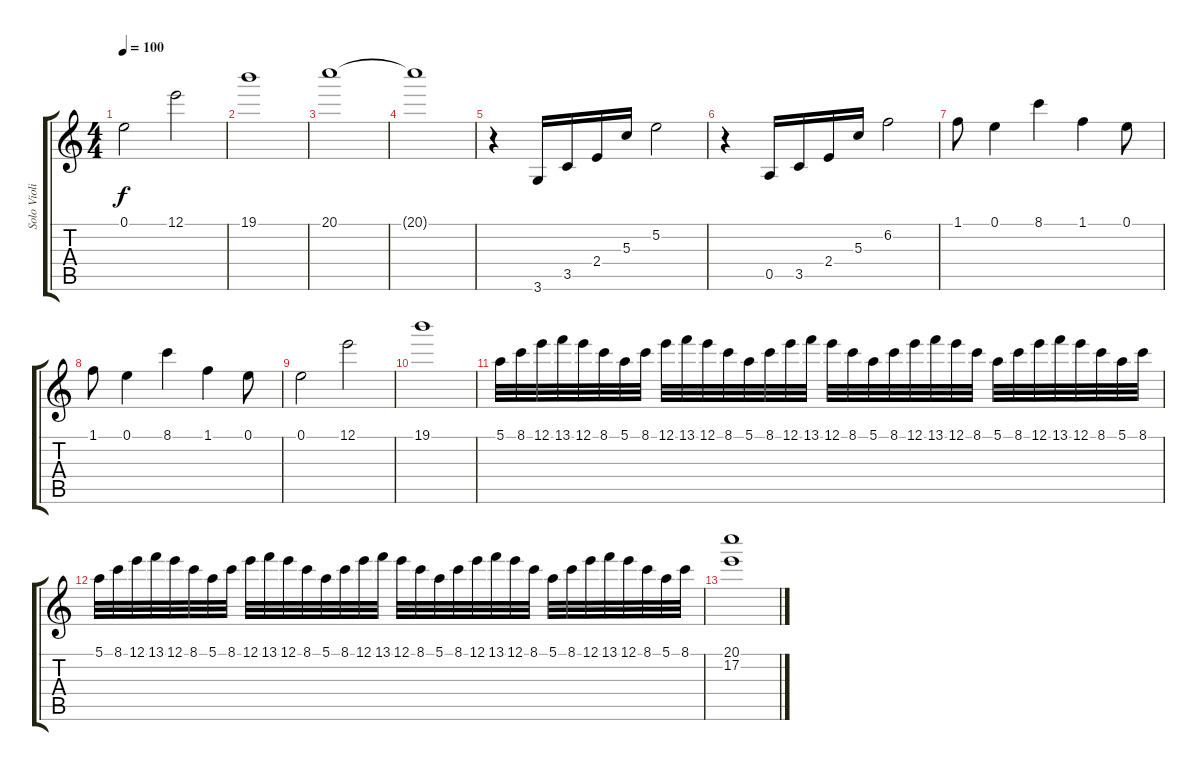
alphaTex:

\track ("Solo Violin" "Solo Violi") {instrument violin}
\staff {score tabs}
\tuning (E5 B4 G4 D4 A3 E3) {hide}
\ts (4 4)
\tempo 100
\clef g2
\ks aminor
0.1.2{dy f} 12.1.2 |
19.1.1 |
20.1.1 |
20.1{t}.1 |
r.4 3.6.16 3.5.16 2.4.16 5.3.16 5.2.2 |
r.4 0.5.16 3.5.16 2.4.16 5.3.16 6.2.2 |
1.1.8 0.1.4 8.1.4 1.1.4 0.1.8 |
1.1.8 0.1.4 8.1.4 1.1.4 0.1.8 |
0.1.2 12.1.2 |
19.1.1 |
5.1.32 8.1.32 12.1.32 13.1.32 12.1.32 8.1.32 5.1.32 8.1.32 12.1.32 13.1.32 12.1.32 8.1.32 5.1.32 8.1.32 12.1.32 13.1.32 12.1.32 8.1.32 5.1.32 8.1.32 12.1.32 13.1.32 12.1.32 8.1.32 5.1.32 8.1.32 12.1.32 13.1.32 12.1.32 8.1.32 5.1.32 8.1.32 |
5.1.32 8.1.32 12.1.32 13.1.32 12.1.32 8.1.32 5.1.32 8.1.32 12.1.32 13.1.32 12.1.32 8.1.32 5.1.32 8.1.32 12.1.32 13.1.32 12.1.32 8.1.32 5.1.32 8.1.32 12.1.32 13.1.32 12.1.32 8.1.32 5.1.32 8.1.32 12.1.32 13.1.32 12.1.32 8.1.32 5.1.32 8.1.32 |
(20.1 17.2).1
